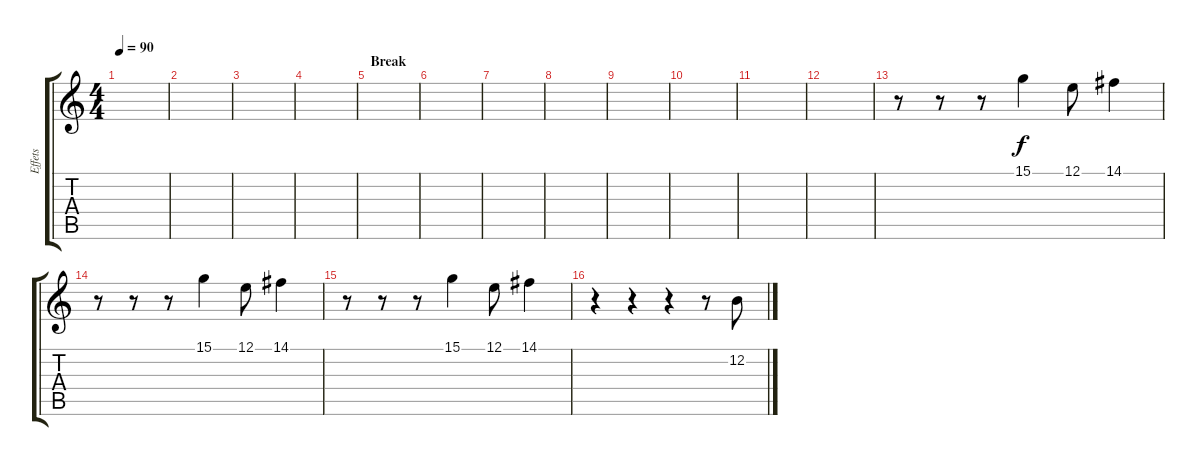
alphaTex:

\track ("Effets" "Effets") {instrument electricpiano1}
\staff {score tabs}
\tuning (E4 B3 G3 D3 A2 E2) {hide}
\ts (4 4)
\tempo 90
\clef g2
\ks c
|
|
|
|
\section ("" "Break")
|
|
|
|
|
|
|
|
r.8{instrument blownbottle} r.8 r.8 15.1.4 12.1.8 14.1.4 |
r.8 r.8 r.8 15.1.4 12.1.8 14.1.4 |
r.8 r.8 r.8 15.1.4 12.1.8 14.1.4 |
r.4 r.4 r.4 r.8 12.2.8{volume 8 instrument electricpiano1}
